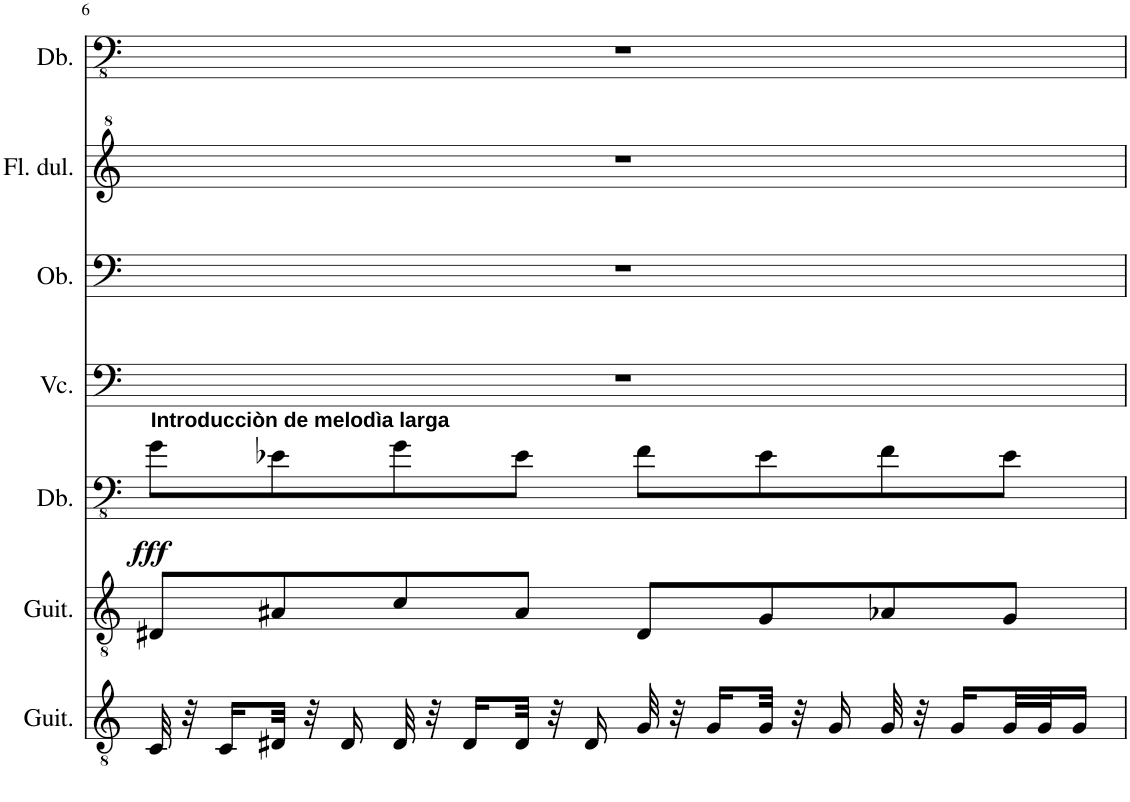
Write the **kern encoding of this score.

**kern	**kern	**kern	**dynam	**kern	**kern	**kern	**kern
*part7	*part6	*part5	*part5	*part4	*part3	*part2	*part1
*staff7	*staff6	*staff5	*staff5	*staff4	*staff3	*staff2	*staff1
*I"Classical Guitar	*I"Guitarra clásica	*I"Double Bass	*	*I"Violoncello	*I"Oboe	*I"Flauta dulce	*I"Double Bass
*I'Guit.	*I'Guit.	*I'Db.	*	*I'Vc.	*I'Ob.	*I'Fl. dul.	*I'Db.
!!LO:PB:g=z
*clefGv2	*clefGv2	*clefFv4	*	*clefF4	*clefF4	*clefG^2	*clefFv4
*	*	*Trd7c12	*	*	*Trd-14c-24	*	*Trd7c12
*k[]	*k[]	*k[]	*	*k[]	*k[]	*k[]	*k[]
*M4/4	*M4/4	*M4/4	*	*M4/4	*M4/4	*M4/4	*M4/4
=6	=6	=6	=6	=6	=6	=6	=6
!	!	!LO:TX:a:B:t=Introducciòn de melodìa larga	!	!	!	!	!
!	!	!	!LO:DY:b	!	!	!	!
32C/	8D#X/L	8G\L	fff	1r	1r	1r	1r
32r	.	.	.	.	.	.	.
16C/LL	.	.	.	.	.	.	.
32D#X/JJk	8A#X/	8E-X\	.	.	.	.	.
32r	.	.	.	.	.	.	.
16D#/	.	.	.	.	.	.	.
32D#/	8c/	8G\	.	.	.	.	.
32r	.	.	.	.	.	.	.
16D#/LL	.	.	.	.	.	.	.
32D#/JJk	8A#/J	8E-\J	.	.	.	.	.
32r	.	.	.	.	.	.	.
16D#/	.	.	.	.	.	.	.
32G/	8D#/L	8F\L	.	.	.	.	.
32r	.	.	.	.	.	.	.
16G/LL	.	.	.	.	.	.	.
32G/JJk	8G/	8E-\	.	.	.	.	.
32r	.	.	.	.	.	.	.
16G/	.	.	.	.	.	.	.
32G/	8A-X/	8F\	.	.	.	.	.
32r	.	.	.	.	.	.	.
16G/LL	.	.	.	.	.	.	.
32G/L	8G/J	8E-\J	.	.	.	.	.
32G/J	.	.	.	.	.	.	.
16G/JJ	.	.	.	.	.	.	.
=	=	=	=	=	=	=	=
*-	*-	*-	*-	*-	*-	*-	*-
